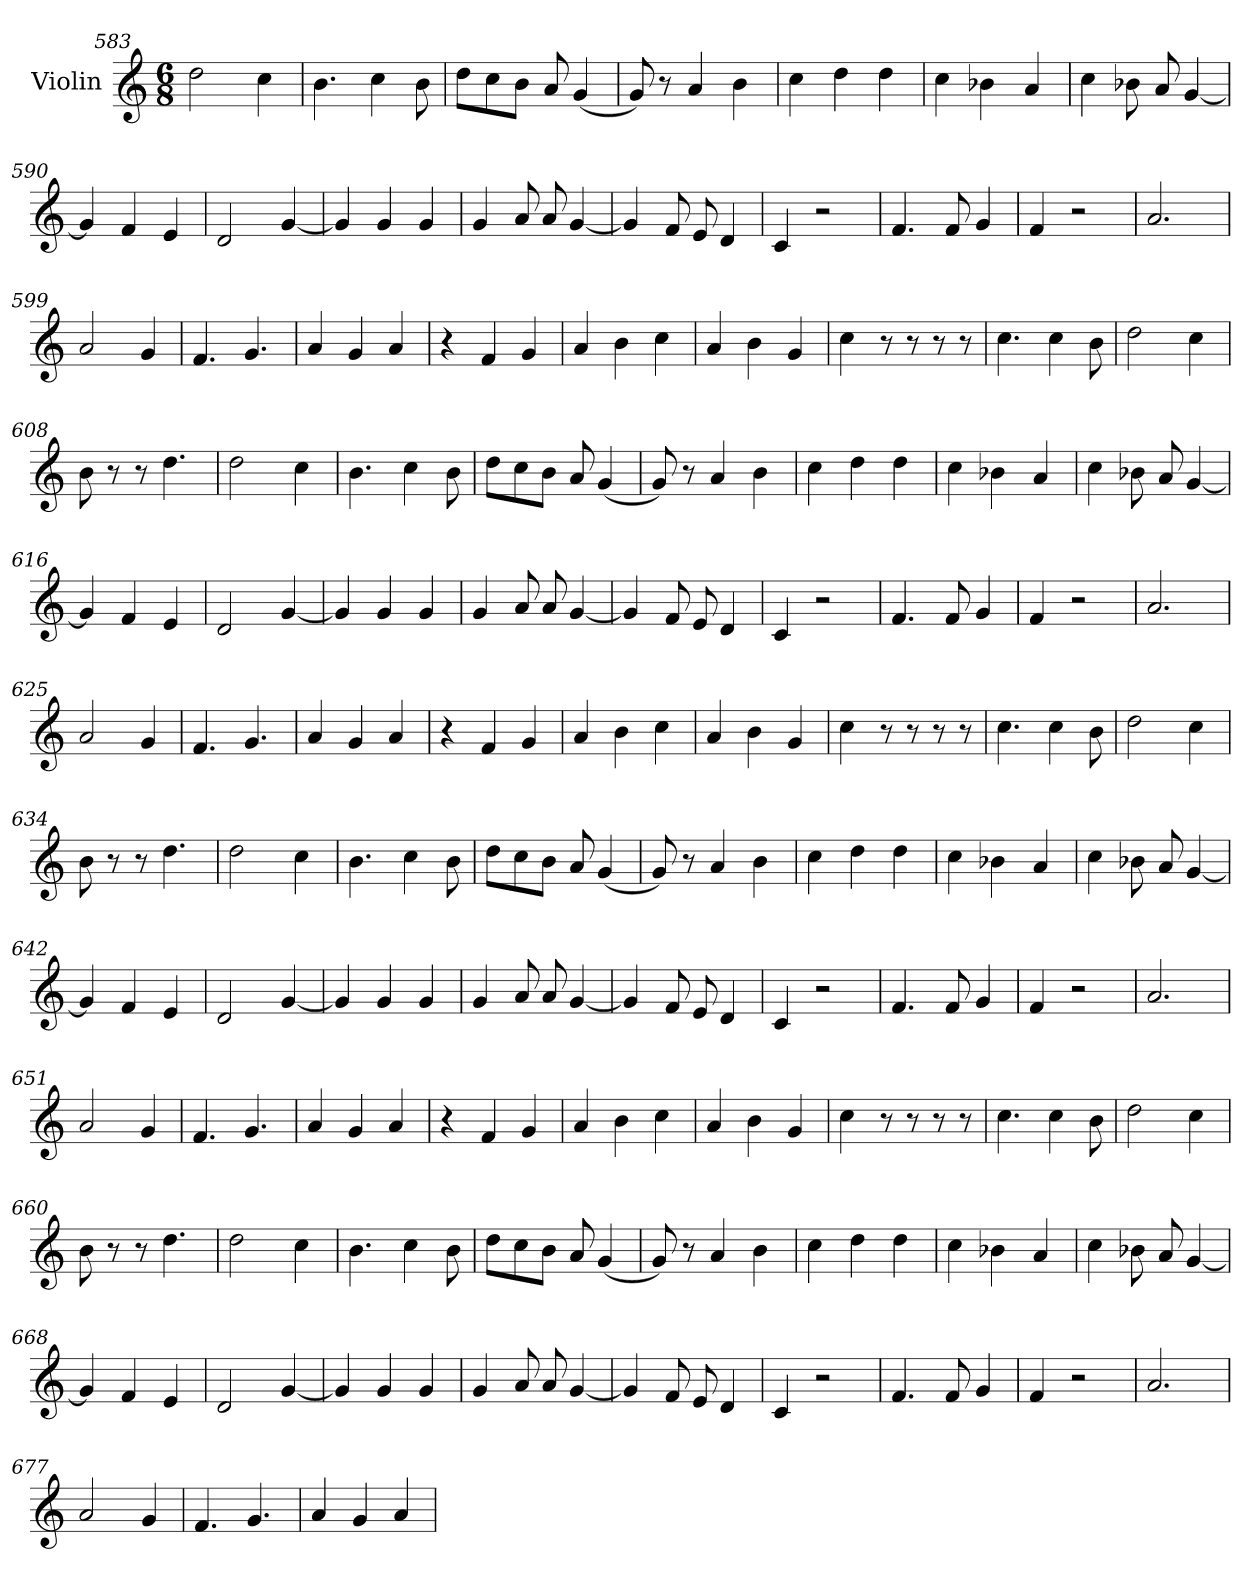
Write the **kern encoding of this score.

**kern
*part1
*staff1
*I"Violin
!!LO:PB:g=z
*clefG2
*k[]
*C:
*M6/8
=583
2dd\
4cc\
=584
4.b\
4cc\
8b\
=585
8dd\L
8cc\
8b\J
8a/
(4g/
=586
8g/)
8r
4a/
4b\
=587
4cc\
4dd\
4dd\
!!LO:PB:g=z
=588
4cc\
4b-X\
4a/
=589
4cc\
8b-X\
8a/
[4g/
!!LO:PB:g=z
=590
4g/]
4f/
4e/
=591
2d/
[4g/
=592
4g/]
4g/
4g/
=593
4g/
8a/
8a/
[4g/
=594
4g/]
8f/
8e/
4d/
!!LO:PB:g=z
=595
4c/
2r
=596
4.f/
8f/
4g/
!!LO:PB:g=z
=597
4f/
2r
=598
2.a/
=599
2a/
4g/
=600
4.f/
4.g/
=601
4a/
4g/
4a/
=602
4r
4f/
4g/
!!LO:PB:g=z
=603
4a/
4b\
4cc\
=604
4a/
4b\
4g/
!!LO:PB:g=z
=605
4cc\
8r
8r
8r
8r
=606
4.cc\
4cc\
8b\
=607
2dd\
4cc\
=608
8b\
8r
8r
4.dd\
=609
2dd\
4cc\
=610
4.b\
4cc\
8b\
!!LO:PB:g=z
=611
8dd\L
8cc\
8b\J
8a/
(4g/
!!LO:PB:g=z
=612
8g/)
8r
4a/
4b\
=613
4cc\
4dd\
4dd\
=614
4cc\
4b-X\
4a/
=615
4cc\
8b-X\
8a/
[4g/
=616
4g/]
4f/
4e/
!!LO:PB:g=z
=617
2d/
[4g/
=618
4g/]
4g/
4g/
=619
4g/
8a/
8a/
[4g/
=620
4g/]
8f/
8e/
4d/
=621
4c/
2r
=622
4.f/
8f/
4g/
=623
4f/
2r
=624
2.a/
!!LO:PB:g=z
=625
2a/
4g/
=626
4.f/
4.g/
!!LO:PB:g=z
=627
4a/
4g/
4a/
=628
4r
4f/
4g/
=629
4a/
4b\
4cc\
=630
4a/
4b\
4g/
=631
4cc\
8r
8r
8r
8r
!!LO:PB:g=z
=632
4.cc\
4cc\
8b\
=633
2dd\
4cc\
!!LO:PB:g=z
=634
8b\
8r
8r
4.dd\
=635
2dd\
4cc\
=636
4.b\
4cc\
8b\
=637
8dd\L
8cc\
8b\J
8a/
(4g/
=638
8g/)
8r
4a/
4b\
!!LO:PB:g=z
=639
4cc\
4dd\
4dd\
=640
4cc\
4b-X\
4a/
!!LO:PB:g=z
=641
4cc\
8b-X\
8a/
[4g/
=642
4g/]
4f/
4e/
=643
2d/
[4g/
=644
4g/]
4g/
4g/
=645
4g/
8a/
8a/
[4g/
!!LO:PB:g=z
=646
4g/]
8f/
8e/
4d/
=647
4c/
2r
!!LO:PB:g=z
=648
4.f/
8f/
4g/
=649
4f/
2r
=650
2.a/
=651
2a/
4g/
=652
4.f/
4.g/
=653
4a/
4g/
4a/
!!LO:PB:g=z
=654
4r
4f/
4g/
=655
4a/
4b\
4cc\
!!LO:PB:g=z
=656
4a/
4b\
4g/
=657
4cc\
8r
8r
8r
8r
=658
4.cc\
4cc\
8b\
=659
2dd\
4cc\
=660
8b\
8r
8r
4.dd\
!!LO:PB:g=z
=661
2dd\
4cc\
=662
4.b\
4cc\
8b\
!!LO:PB:g=z
=663
8dd\L
8cc\
8b\J
8a/
(4g/
=664
8g/)
8r
4a/
4b\
=665
4cc\
4dd\
4dd\
=666
4cc\
4b-X\
4a/
=667
4cc\
8b-X\
8a/
[4g/
!!LO:PB:g=z
=668
4g/]
4f/
4e/
=669
2d/
[4g/
!!LO:PB:g=z
=670
4g/]
4g/
4g/
=671
4g/
8a/
8a/
[4g/
=672
4g/]
8f/
8e/
4d/
=673
4c/
2r
=674
4.f/
8f/
4g/
!!LO:PB:g=z
=675
4f/
2r
=676
2.a/
=677
2a/
4g/
=678
4.f/
4.g/
=679
4a/
4g/
4a/
=
*-
